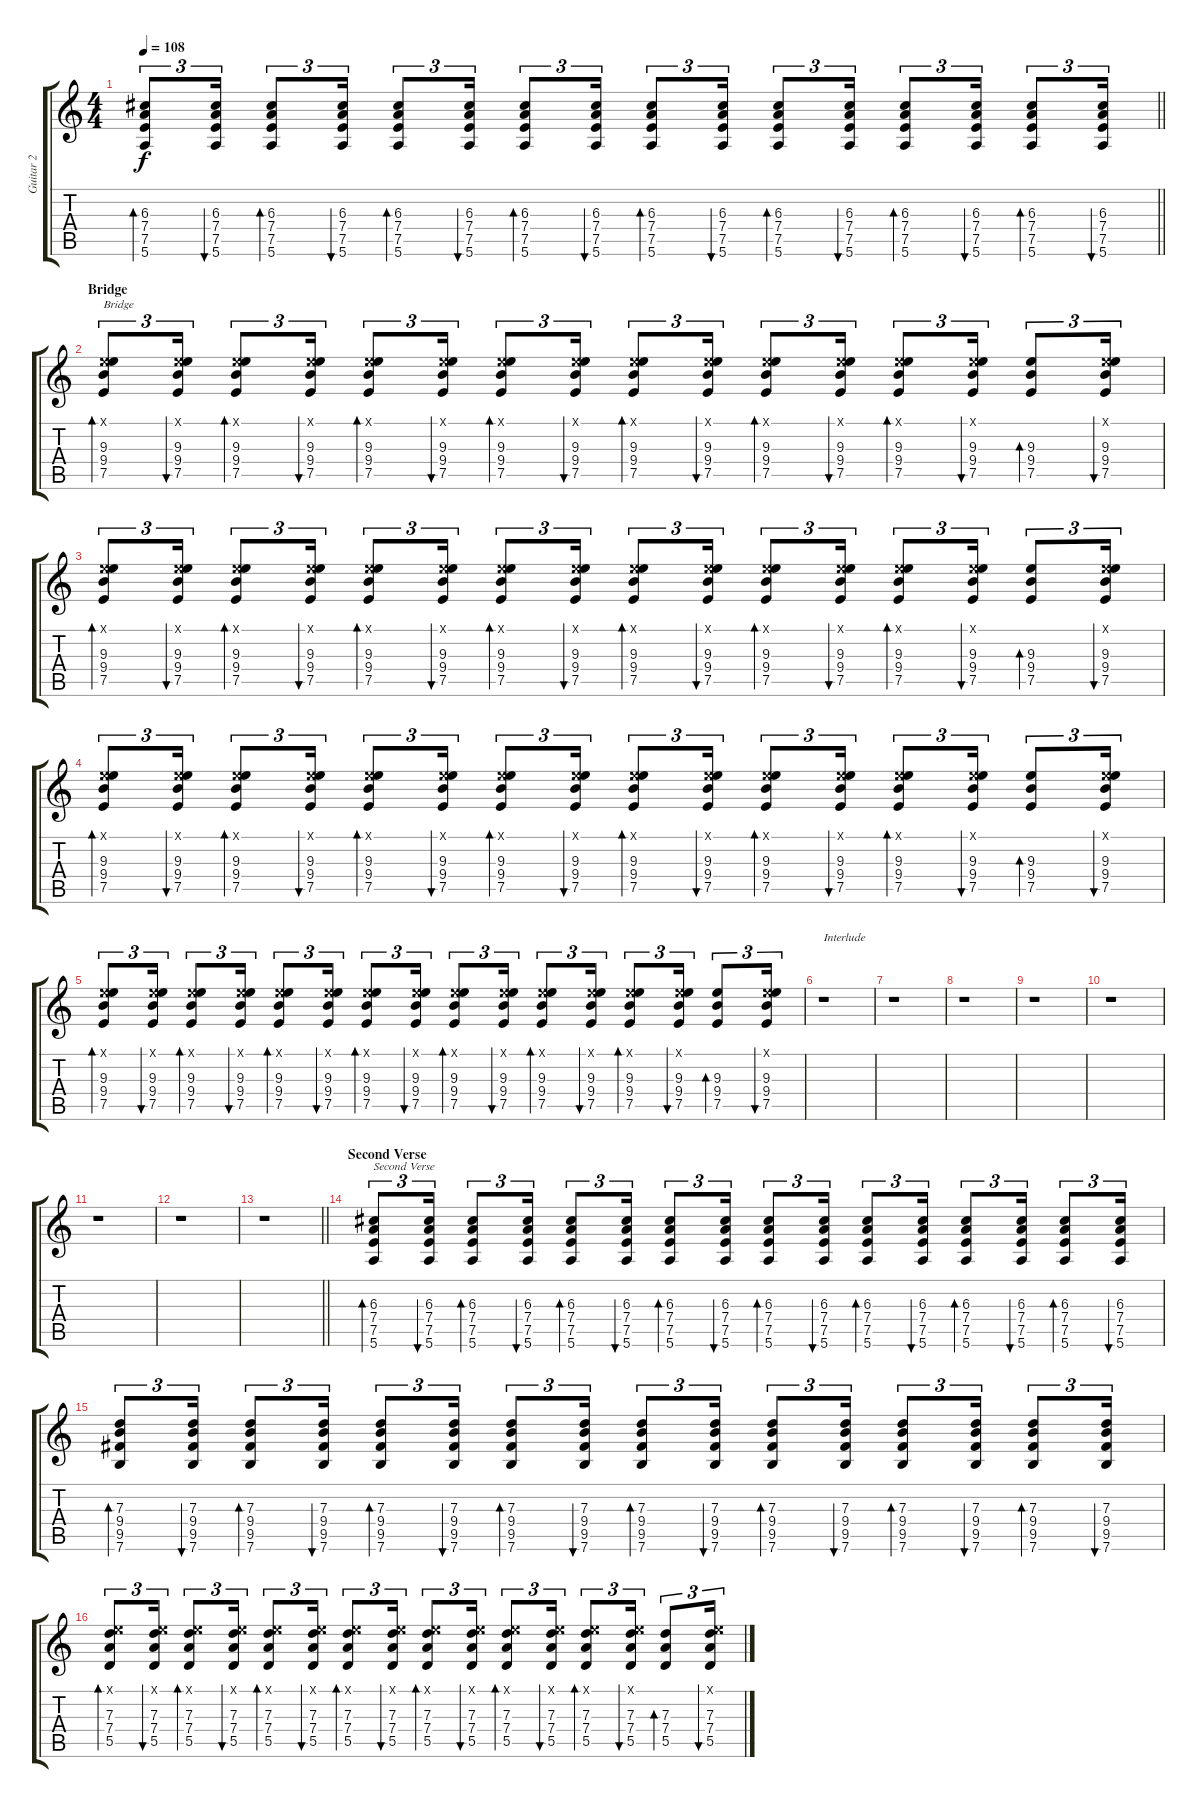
\track ("Guitar 2" "Guitar 2") {instrument distortionguitar}
\staff {score tabs}
\tuning (E4 B3 G3 D3 A2 E2) {hide}
\ts (4 4)
\tempo 108
\clef g2
\barLineRight lightlight
\ks c
(6.3 7.4 7.5 5.6).8{tu (3 2) bd 30 dy f} (6.3 7.4 7.5 5.6).16{tu (3 2) bu 60} (6.3 7.4 7.5 5.6).8{tu (3 2) bd 60} (6.3 7.4 7.5 5.6).16{tu (3 2) bu 60} (6.3 7.4 7.5 5.6).8{tu (3 2) bd 60} (6.3 7.4 7.5 5.6).16{tu (3 2) bu 60} (6.3 7.4 7.5 5.6).8{tu (3 2) bd 60} (6.3 7.4 7.5 5.6).16{tu (3 2) bu 60} (6.3 7.4 7.5 5.6).8{tu (3 2) bd 60} (6.3 7.4 7.5 5.6).16{tu (3 2) bu 60} (6.3 7.4 7.5 5.6).8{tu (3 2) bd 60} (6.3 7.4 7.5 5.6).16{tu (3 2) bu 60} (6.3 7.4 7.5 5.6).8{tu (3 2) bd 60} (6.3 7.4 7.5 5.6).16{tu (3 2) bu 60} (6.3 7.4 7.5 5.6).8{tu (3 2) bd 60} (6.3 7.4 7.5 5.6).16{tu (3 2) bu 60} |
\section ("" "Bridge")
(0.1{x} 9.3 9.4 7.5).8{tu (3 2) bd 30 txt "Bridge"} (0.1{x} 9.3 9.4 7.5).16{tu (3 2) bu 60} (0.1{x} 9.3 9.4 7.5).8{tu (3 2) bd 60} (0.1{x} 9.3 9.4 7.5).16{tu (3 2) bu 60} (0.1{x} 9.3 9.4 7.5).8{tu (3 2) bd 60} (0.1{x} 9.3 9.4 7.5).16{tu (3 2) bu 60} (0.1{x} 9.3 9.4 7.5).8{tu (3 2) bd 60} (0.1{x} 9.3 9.4 7.5).16{tu (3 2) bu 60} (0.1{x} 9.3 9.4 7.5).8{tu (3 2) bd 60} (0.1{x} 9.3 9.4 7.5).16{tu (3 2) bu 60} (0.1{x} 9.3 9.4 7.5).8{tu (3 2) bd 60} (0.1{x} 9.3 9.4 7.5).16{tu (3 2) bu 60} (0.1{x} 9.3 9.4 7.5).8{tu (3 2) bd 60} (0.1{x} 9.3 9.4 7.5).16{tu (3 2) bu 60} (9.3 9.4 7.5).8{tu (3 2) bd 60} (0.1{x} 9.3 9.4 7.5).16{tu (3 2) bu 60} |
(0.1{x} 9.3 9.4 7.5).8{tu (3 2) bd 30} (0.1{x} 9.3 9.4 7.5).16{tu (3 2) bu 60} (0.1{x} 9.3 9.4 7.5).8{tu (3 2) bd 60} (0.1{x} 9.3 9.4 7.5).16{tu (3 2) bu 60} (0.1{x} 9.3 9.4 7.5).8{tu (3 2) bd 60} (0.1{x} 9.3 9.4 7.5).16{tu (3 2) bu 60} (0.1{x} 9.3 9.4 7.5).8{tu (3 2) bd 60} (0.1{x} 9.3 9.4 7.5).16{tu (3 2) bu 60} (0.1{x} 9.3 9.4 7.5).8{tu (3 2) bd 60} (0.1{x} 9.3 9.4 7.5).16{tu (3 2) bu 60} (0.1{x} 9.3 9.4 7.5).8{tu (3 2) bd 60} (0.1{x} 9.3 9.4 7.5).16{tu (3 2) bu 60} (0.1{x} 9.3 9.4 7.5).8{tu (3 2) bd 60} (0.1{x} 9.3 9.4 7.5).16{tu (3 2) bu 60} (9.3 9.4 7.5).8{tu (3 2) bd 60} (0.1{x} 9.3 9.4 7.5).16{tu (3 2) bu 60} |
(0.1{x} 9.3 9.4 7.5).8{tu (3 2) bd 30} (0.1{x} 9.3 9.4 7.5).16{tu (3 2) bu 60} (0.1{x} 9.3 9.4 7.5).8{tu (3 2) bd 60} (0.1{x} 9.3 9.4 7.5).16{tu (3 2) bu 60} (0.1{x} 9.3 9.4 7.5).8{tu (3 2) bd 60} (0.1{x} 9.3 9.4 7.5).16{tu (3 2) bu 60} (0.1{x} 9.3 9.4 7.5).8{tu (3 2) bd 60} (0.1{x} 9.3 9.4 7.5).16{tu (3 2) bu 60} (0.1{x} 9.3 9.4 7.5).8{tu (3 2) bd 60} (0.1{x} 9.3 9.4 7.5).16{tu (3 2) bu 60} (0.1{x} 9.3 9.4 7.5).8{tu (3 2) bd 60} (0.1{x} 9.3 9.4 7.5).16{tu (3 2) bu 60} (0.1{x} 9.3 9.4 7.5).8{tu (3 2) bd 60} (0.1{x} 9.3 9.4 7.5).16{tu (3 2) bu 60} (9.3 9.4 7.5).8{tu (3 2) bd 60} (0.1{x} 9.3 9.4 7.5).16{tu (3 2) bu 60} |
(0.1{x} 9.3 9.4 7.5).8{tu (3 2) bd 30} (0.1{x} 9.3 9.4 7.5).16{tu (3 2) bu 60} (0.1{x} 9.3 9.4 7.5).8{tu (3 2) bd 60} (0.1{x} 9.3 9.4 7.5).16{tu (3 2) bu 60} (0.1{x} 9.3 9.4 7.5).8{tu (3 2) bd 60} (0.1{x} 9.3 9.4 7.5).16{tu (3 2) bu 60} (0.1{x} 9.3 9.4 7.5).8{tu (3 2) bd 60} (0.1{x} 9.3 9.4 7.5).16{tu (3 2) bu 60} (0.1{x} 9.3 9.4 7.5).8{tu (3 2) bd 60} (0.1{x} 9.3 9.4 7.5).16{tu (3 2) bu 60} (0.1{x} 9.3 9.4 7.5).8{tu (3 2) bd 60} (0.1{x} 9.3 9.4 7.5).16{tu (3 2) bu 60} (0.1{x} 9.3 9.4 7.5).8{tu (3 2) bd 60} (0.1{x} 9.3 9.4 7.5).16{tu (3 2) bu 60} (9.3 9.4 7.5).8{tu (3 2) bd 60} (0.1{x} 9.3 9.4 7.5).16{tu (3 2) bu 60} |
r.1{txt "Interlude"} |
r.1 |
r.1 |
r.1 |
r.1 |
r.1 |
r.1 |
\barLineRight lightlight
r.1 |
\section ("" "Second Verse")
(6.3 7.4 7.5 5.6).8{tu (3 2) bd 30 txt "Second Verse"} (6.3 7.4 7.5 5.6).16{tu (3 2) bu 60} (6.3 7.4 7.5 5.6).8{tu (3 2) bd 60} (6.3 7.4 7.5 5.6).16{tu (3 2) bu 60} (6.3 7.4 7.5 5.6).8{tu (3 2) bd 60} (6.3 7.4 7.5 5.6).16{tu (3 2) bu 60} (6.3 7.4 7.5 5.6).8{tu (3 2) bd 60} (6.3 7.4 7.5 5.6).16{tu (3 2) bu 60} (6.3 7.4 7.5 5.6).8{tu (3 2) bd 60} (6.3 7.4 7.5 5.6).16{tu (3 2) bu 60} (6.3 7.4 7.5 5.6).8{tu (3 2) bd 60} (6.3 7.4 7.5 5.6).16{tu (3 2) bu 60} (6.3 7.4 7.5 5.6).8{tu (3 2) bd 60} (6.3 7.4 7.5 5.6).16{tu (3 2) bu 60} (6.3 7.4 7.5 5.6).8{tu (3 2) bd 60} (6.3 7.4 7.5 5.6).16{tu (3 2) bu 60} |
(7.3 9.4 9.5 7.6).8{tu (3 2) bd 30} (7.3 9.4 9.5 7.6).16{tu (3 2) bu 60} (7.3 9.4 9.5 7.6).8{tu (3 2) bd 60} (7.3 9.4 9.5 7.6).16{tu (3 2) bu 60} (7.3 9.4 9.5 7.6).8{tu (3 2) bd 60} (7.3 9.4 9.5 7.6).16{tu (3 2) bu 60} (7.3 9.4 9.5 7.6).8{tu (3 2) bd 60} (7.3 9.4 9.5 7.6).16{tu (3 2) bu 60} (7.3 9.4 9.5 7.6).8{tu (3 2) bd 60} (7.3 9.4 9.5 7.6).16{tu (3 2) bu 60} (7.3 9.4 9.5 7.6).8{tu (3 2) bd 60} (7.3 9.4 9.5 7.6).16{tu (3 2) bu 60} (7.3 9.4 9.5 7.6).8{tu (3 2) bd 60} (7.3 9.4 9.5 7.6).16{tu (3 2) bu 60} (7.3 9.4 9.5 7.6).8{tu (3 2) bd 60} (7.3 9.4 9.5 7.6).16{tu (3 2) bu 60} |
(0.1{x} 7.3 7.4 5.5).8{tu (3 2) bd 30} (0.1{x} 7.3 7.4 5.5).16{tu (3 2) bu 60} (0.1{x} 7.3 7.4 5.5).8{tu (3 2) bd 60} (0.1{x} 7.3 7.4 5.5).16{tu (3 2) bu 60} (0.1{x} 7.3 7.4 5.5).8{tu (3 2) bd 60} (0.1{x} 7.3 7.4 5.5).16{tu (3 2) bu 60} (0.1{x} 7.3 7.4 5.5).8{tu (3 2) bd 60} (0.1{x} 7.3 7.4 5.5).16{tu (3 2) bu 60} (0.1{x} 7.3 7.4 5.5).8{tu (3 2) bd 60} (0.1{x} 7.3 7.4 5.5).16{tu (3 2) bu 60} (0.1{x} 7.3 7.4 5.5).8{tu (3 2) bd 60} (0.1{x} 7.3 7.4 5.5).16{tu (3 2) bu 60} (0.1{x} 7.3 7.4 5.5).8{tu (3 2) bd 60} (0.1{x} 7.3 7.4 5.5).16{tu (3 2) bu 60} (7.3 7.4 5.5).8{tu (3 2) bd 60} (0.1{x} 7.3 7.4 5.5).16{tu (3 2) bu 60}
